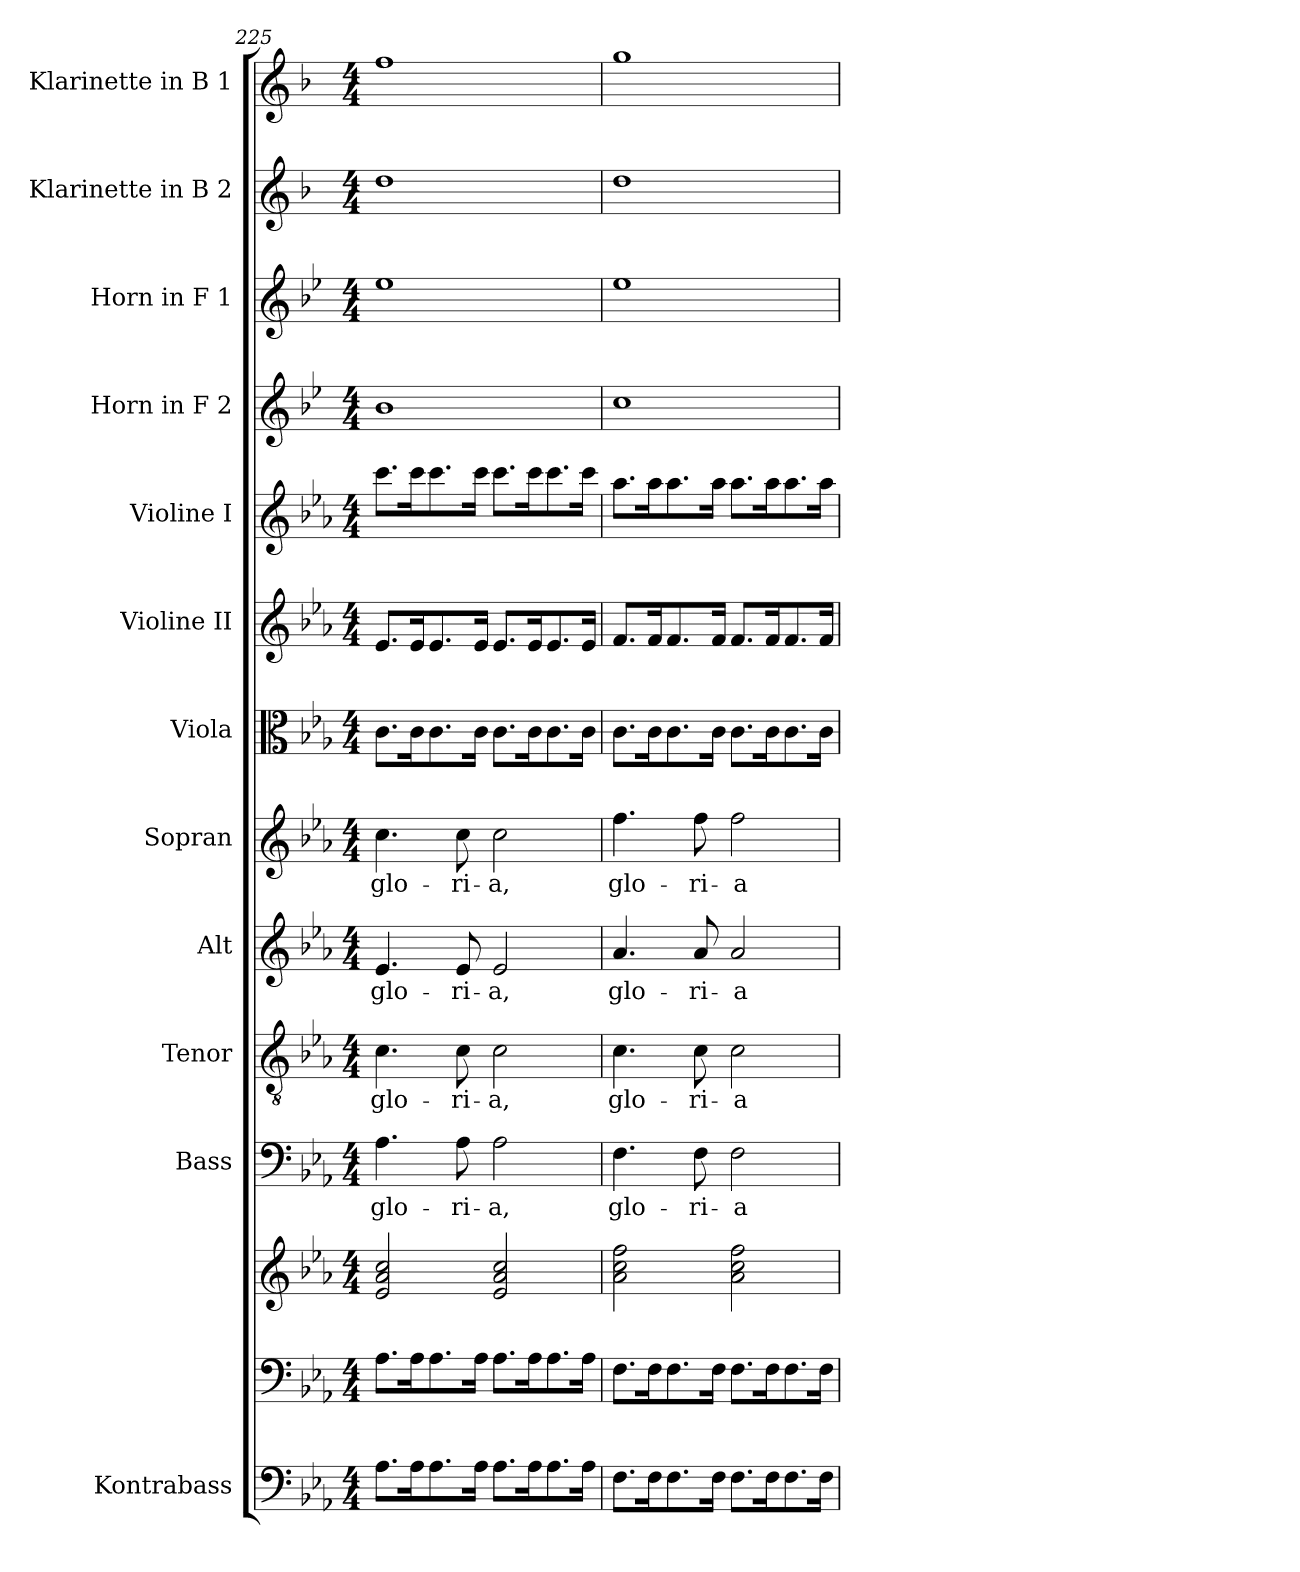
**kern	**kern	**kern	**kern	**text	**kern	**text	**kern	**text	**kern	**text	**kern	**kern	**kern	**kern	**kern	**kern	**kern
*part13	*part12	*part12	*part11	*part11	*part10	*part10	*part9	*part9	*part8	*part8	*part7	*part6	*part5	*part4	*part3	*part2	*part1
*staff14	*staff13	*staff12	*staff11	*staff11	*staff10	*staff10	*staff9	*staff9	*staff8	*staff8	*staff7	*staff6	*staff5	*staff4	*staff3	*staff2	*staff1
*I"Kontrabass	*	*	*I"Bass	*	*I"Tenor	*	*I"Alt	*	*I"Sopran	*	*I"Viola	*I"Violine II	*I"Violine I	*I"Horn in F 2	*I"Horn in F 1	*I"Klarinette in B 2	*I"Klarinette in B 1
*I'Kb.	*	*	*I'B	*	*I'T	*	*I'A	*	*I'S	*	*I'Vla.	*I'Vl. II	*I'Vl. I	*I'Hrn. 2	*I'Hrn. 1	*	*
*clefF4	*clefF4	*clefG2	*clefF4	*	*clefGv2	*	*clefG2	*	*clefG2	*	*clefC3	*clefG2	*clefG2	*clefG2	*clefG2	*clefG2	*clefG2
*ITrd7c12	*	*	*	*	*	*	*	*	*	*	*	*	*	*ITrd4c7	*ITrd4c7	*ITrd1c2	*ITrd1c2
*k[b-e-a-]	*k[b-e-a-]	*k[b-e-a-]	*k[b-e-a-]	*	*k[b-e-a-]	*	*k[b-e-a-]	*	*k[b-e-a-]	*	*k[b-e-a-]	*k[b-e-a-]	*k[b-e-a-]	*k[b-e-a-]	*k[b-e-a-]	*k[b-e-a-]	*k[b-e-a-]
*E-:	*E-:	*E-:	*E-:	*	*E-:	*	*E-:	*	*E-:	*	*E-:	*E-:	*E-:	*E-:	*E-:	*E-:	*E-:
*M4/4	*M4/4	*M4/4	*M4/4	*	*M4/4	*	*M4/4	*	*M4/4	*	*M4/4	*M4/4	*M4/4	*M4/4	*M4/4	*M4/4	*M4/4
=225	=225	=225	=225	=225	=225	=225	=225	=225	=225	=225	=225	=225	=225	=225	=225	=225	=225
!	!	!	!	!LO:LY:b	!	!LO:LY:b	!	!LO:LY:b	!	!LO:LY:b	!	!	!	!	!	!	!
8.AA-\L	8.A-\L	2e-/ 2a-/ 2cc/	4.A-\	glo-	4.c\	glo-	4.e-/	glo-	4.cc\	glo-	8.c\L	8.e-/L	8.ccc\L	1e-	1a-	1cc	1ee-
16AA-\k	16A-\k	.	.	.	.	.	.	.	.	.	16c\k	16e-/k	16ccc\k	.	.	.	.
8.AA-\	8.A-\	.	.	.	.	.	.	.	.	.	8.c\	8.e-/	8.ccc\	.	.	.	.
!	!	!	!	!LO:LY:b	!	!LO:LY:b	!	!LO:LY:b	!	!LO:LY:b	!	!	!	!	!	!	!
.	.	.	8A-\	-ri-	8c\	-ri-	8e-/	-ri-	8cc\	-ri-	.	.	.	.	.	.	.
16AA-\Jk	16A-\Jk	.	.	.	.	.	.	.	.	.	16c\Jk	16e-/Jk	16ccc\Jk	.	.	.	.
!	!	!	!	!LO:LY:b	!	!LO:LY:b	!	!LO:LY:b	!	!LO:LY:b	!	!	!	!	!	!	!
8.AA-\L	8.A-\L	2e-/ 2a-/ 2cc/	2A-\	-a,	2c\	-a,	2e-/	-a,	2cc\	-a,	8.c\L	8.e-/L	8.ccc\L	.	.	.	.
16AA-\k	16A-\k	.	.	.	.	.	.	.	.	.	16c\k	16e-/k	16ccc\k	.	.	.	.
8.AA-\	8.A-\	.	.	.	.	.	.	.	.	.	8.c\	8.e-/	8.ccc\	.	.	.	.
16AA-\Jk	16A-\Jk	.	.	.	.	.	.	.	.	.	16c\Jk	16e-/Jk	16ccc\Jk	.	.	.	.
=226	=226	=226	=226	=226	=226	=226	=226	=226	=226	=226	=226	=226	=226	=226	=226	=226	=226
!	!	!	!	!LO:LY:b	!	!LO:LY:b	!	!LO:LY:b	!	!LO:LY:b	!	!	!	!	!	!	!
8.FF\L	8.F\L	2a-\ 2cc\ 2ff\	4.F\	glo-	4.c\	glo-	4.a-/	glo-	4.ff\	glo-	8.c\L	8.f/L	8.aa-\L	1f	1a-	1cc	1ff
16FF\k	16F\k	.	.	.	.	.	.	.	.	.	16c\k	16f/k	16aa-\k	.	.	.	.
8.FF\	8.F\	.	.	.	.	.	.	.	.	.	8.c\	8.f/	8.aa-\	.	.	.	.
!	!	!	!	!LO:LY:b	!	!LO:LY:b	!	!LO:LY:b	!	!LO:LY:b	!	!	!	!	!	!	!
.	.	.	8F\	-ri-	8c\	-ri-	8a-/	-ri-	8ff\	-ri-	.	.	.	.	.	.	.
16FF\Jk	16F\Jk	.	.	.	.	.	.	.	.	.	16c\Jk	16f/Jk	16aa-\Jk	.	.	.	.
!	!	!	!	!LO:LY:b	!	!LO:LY:b	!	!LO:LY:b	!	!LO:LY:b	!	!	!	!	!	!	!
8.FF\L	8.F\L	2a-\ 2cc\ 2ff\	2F\	-a	2c\	-a	2a-/	-a	2ff\	-a	8.c\L	8.f/L	8.aa-\L	.	.	.	.
16FF\k	16F\k	.	.	.	.	.	.	.	.	.	16c\k	16f/k	16aa-\k	.	.	.	.
8.FF\	8.F\	.	.	.	.	.	.	.	.	.	8.c\	8.f/	8.aa-\	.	.	.	.
16FF\Jk	16F\Jk	.	.	.	.	.	.	.	.	.	16c\Jk	16f/Jk	16aa-\Jk	.	.	.	.
=	=	=	=	=	=	=	=	=	=	=	=	=	=	=	=	=	=
*-	*-	*-	*-	*-	*-	*-	*-	*-	*-	*-	*-	*-	*-	*-	*-	*-	*-
